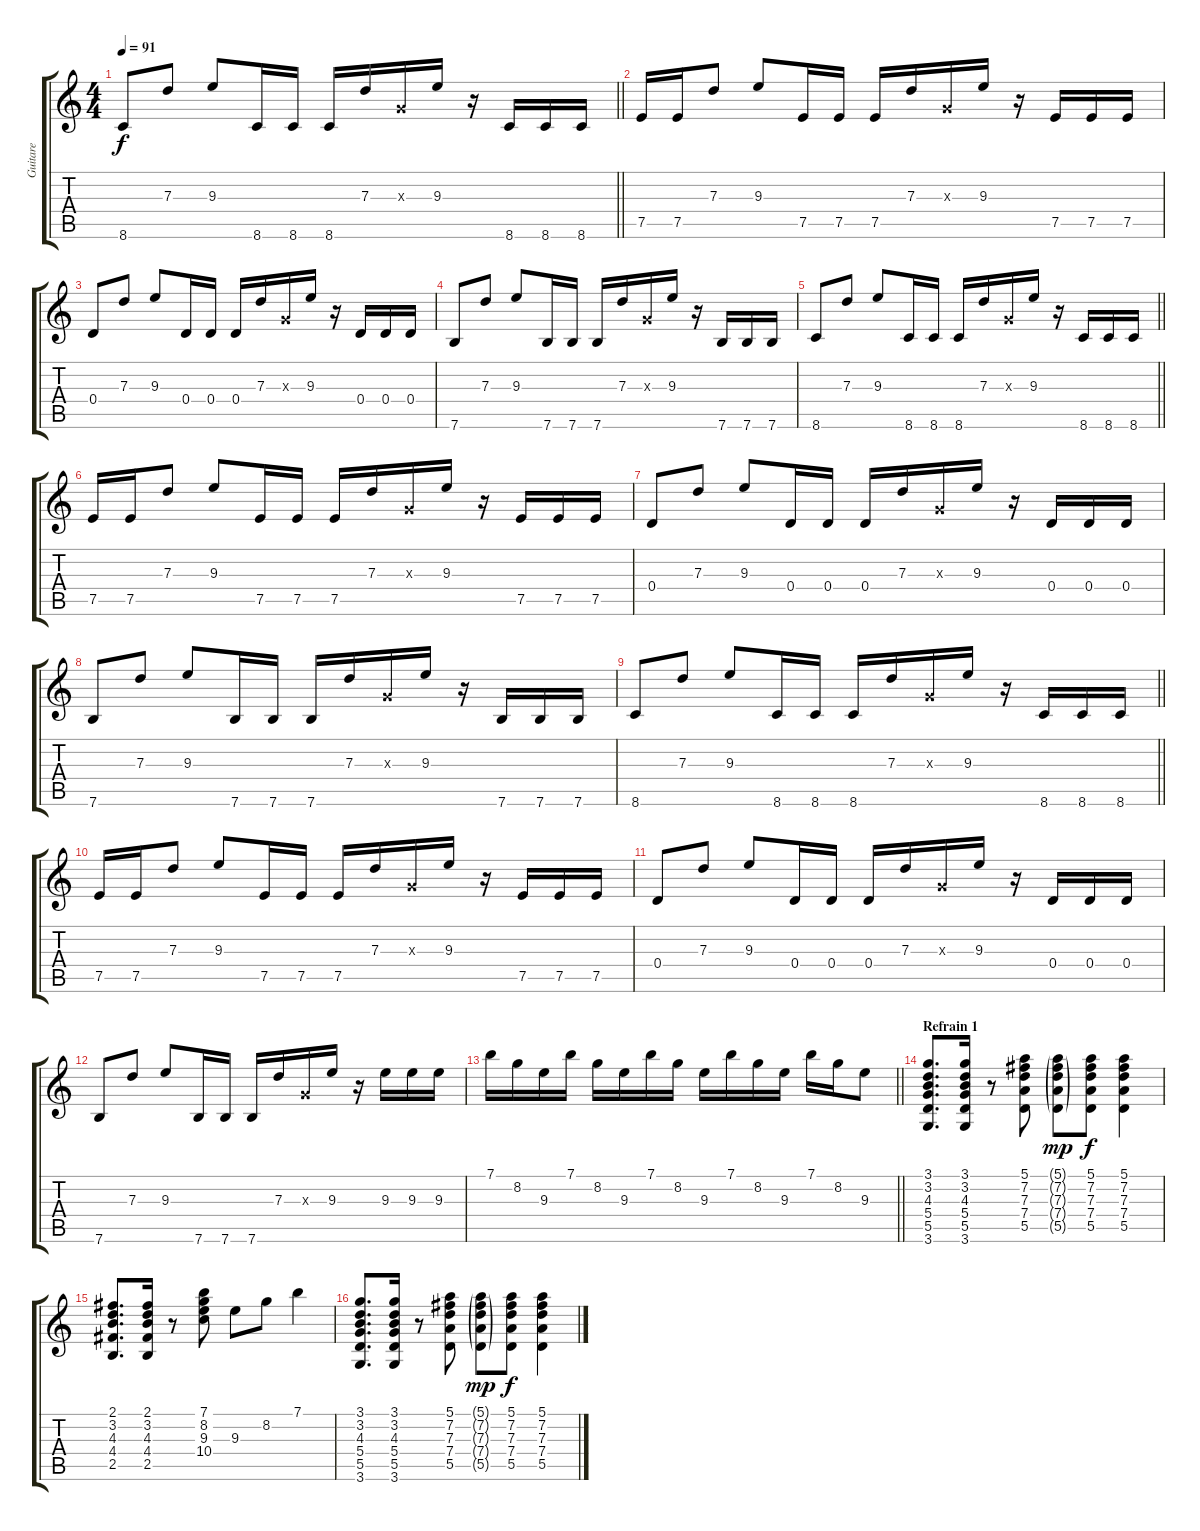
\track ("Guitare" "Guitare") {instrument electricguitarclean}
\staff {score tabs}
\tuning (E4 B3 G3 D3 A2 E2) {hide}
\ts (4 4)
\tempo 91
\clef g2
\barLineRight lightlight
\ks c
8.6.8{dy f} 7.3.8 9.3.8 8.6.16 8.6.16 8.6.16 7.3.16 0.3{x}.16 9.3.16 r.16 8.6.16 8.6.16 8.6.16 |
7.5.16 7.5.16 7.3.8 9.3.8 7.5.16 7.5.16 7.5.16 7.3.16 0.3{x}.16 9.3.16 r.16 7.5.16 7.5.16 7.5.16 |
0.4.8 7.3.8 9.3.8 0.4.16 0.4.16 0.4.16 7.3.16 0.3{x}.16 9.3.16 r.16 0.4.16 0.4.16 0.4.16 |
7.6.8 7.3.8 9.3.8 7.6.16 7.6.16 7.6.16 7.3.16 0.3{x}.16 9.3.16 r.16 7.6.16 7.6.16 7.6.16 |
\barLineRight lightlight
8.6.8 7.3.8 9.3.8 8.6.16 8.6.16 8.6.16 7.3.16 0.3{x}.16 9.3.16 r.16 8.6.16 8.6.16 8.6.16 |
7.5.16 7.5.16 7.3.8 9.3.8 7.5.16 7.5.16 7.5.16 7.3.16 0.3{x}.16 9.3.16 r.16 7.5.16 7.5.16 7.5.16 |
0.4.8 7.3.8 9.3.8 0.4.16 0.4.16 0.4.16 7.3.16 0.3{x}.16 9.3.16 r.16 0.4.16 0.4.16 0.4.16 |
7.6.8 7.3.8 9.3.8 7.6.16 7.6.16 7.6.16 7.3.16 0.3{x}.16 9.3.16 r.16 7.6.16 7.6.16 7.6.16 |
\barLineRight lightlight
8.6.8 7.3.8 9.3.8 8.6.16 8.6.16 8.6.16 7.3.16 0.3{x}.16 9.3.16 r.16 8.6.16 8.6.16 8.6.16 |
7.5.16 7.5.16 7.3.8 9.3.8 7.5.16 7.5.16 7.5.16 7.3.16 0.3{x}.16 9.3.16 r.16 7.5.16 7.5.16 7.5.16 |
0.4.8 7.3.8 9.3.8 0.4.16 0.4.16 0.4.16 7.3.16 0.3{x}.16 9.3.16 r.16 0.4.16 0.4.16 0.4.16 |
7.6.8 7.3.8 9.3.8 7.6.16 7.6.16 7.6.16 7.3.16 0.3{x}.16 9.3.16 r.16 9.3.16 9.3.16 9.3.16 |
\barLineRight lightlight
7.1.16 8.2.16 9.3.16 7.1.16 8.2.16 9.3.16 7.1.16 8.2.16 9.3.16 7.1.16 8.2.16 9.3.16 7.1.16 8.2.16 9.3.8 |
\section ("" "Refrain 1")
(3.1 3.2 4.3 5.4 5.5 3.6).8{d} (3.1 3.2 4.3 5.4 5.5 3.6).16 r.8 (5.1 7.2 7.3 7.4 5.5).8 (5.1{g} 7.2{g} 7.3{g} 7.4{g} 5.5{g}).8{dy mp} (5.1 7.2 7.3 7.4 5.5).8{dy f} (5.1 7.2 7.3 7.4 5.5).4 |
(2.1 3.2 4.3 4.4 2.5).8{d} (2.1 3.2 4.3 4.4 2.5).16 r.8 (7.1 8.2 9.3 10.4).8 9.3.8 8.2.8 7.1.4 |
(3.1 3.2 4.3 5.4 5.5 3.6).8{d} (3.1 3.2 4.3 5.4 5.5 3.6).16 r.8 (5.1 7.2 7.3 7.4 5.5).8 (5.1{g} 7.2{g} 7.3{g} 7.4{g} 5.5{g}).8{dy mp} (5.1 7.2 7.3 7.4 5.5).8{dy f} (5.1 7.2 7.3 7.4 5.5).4
